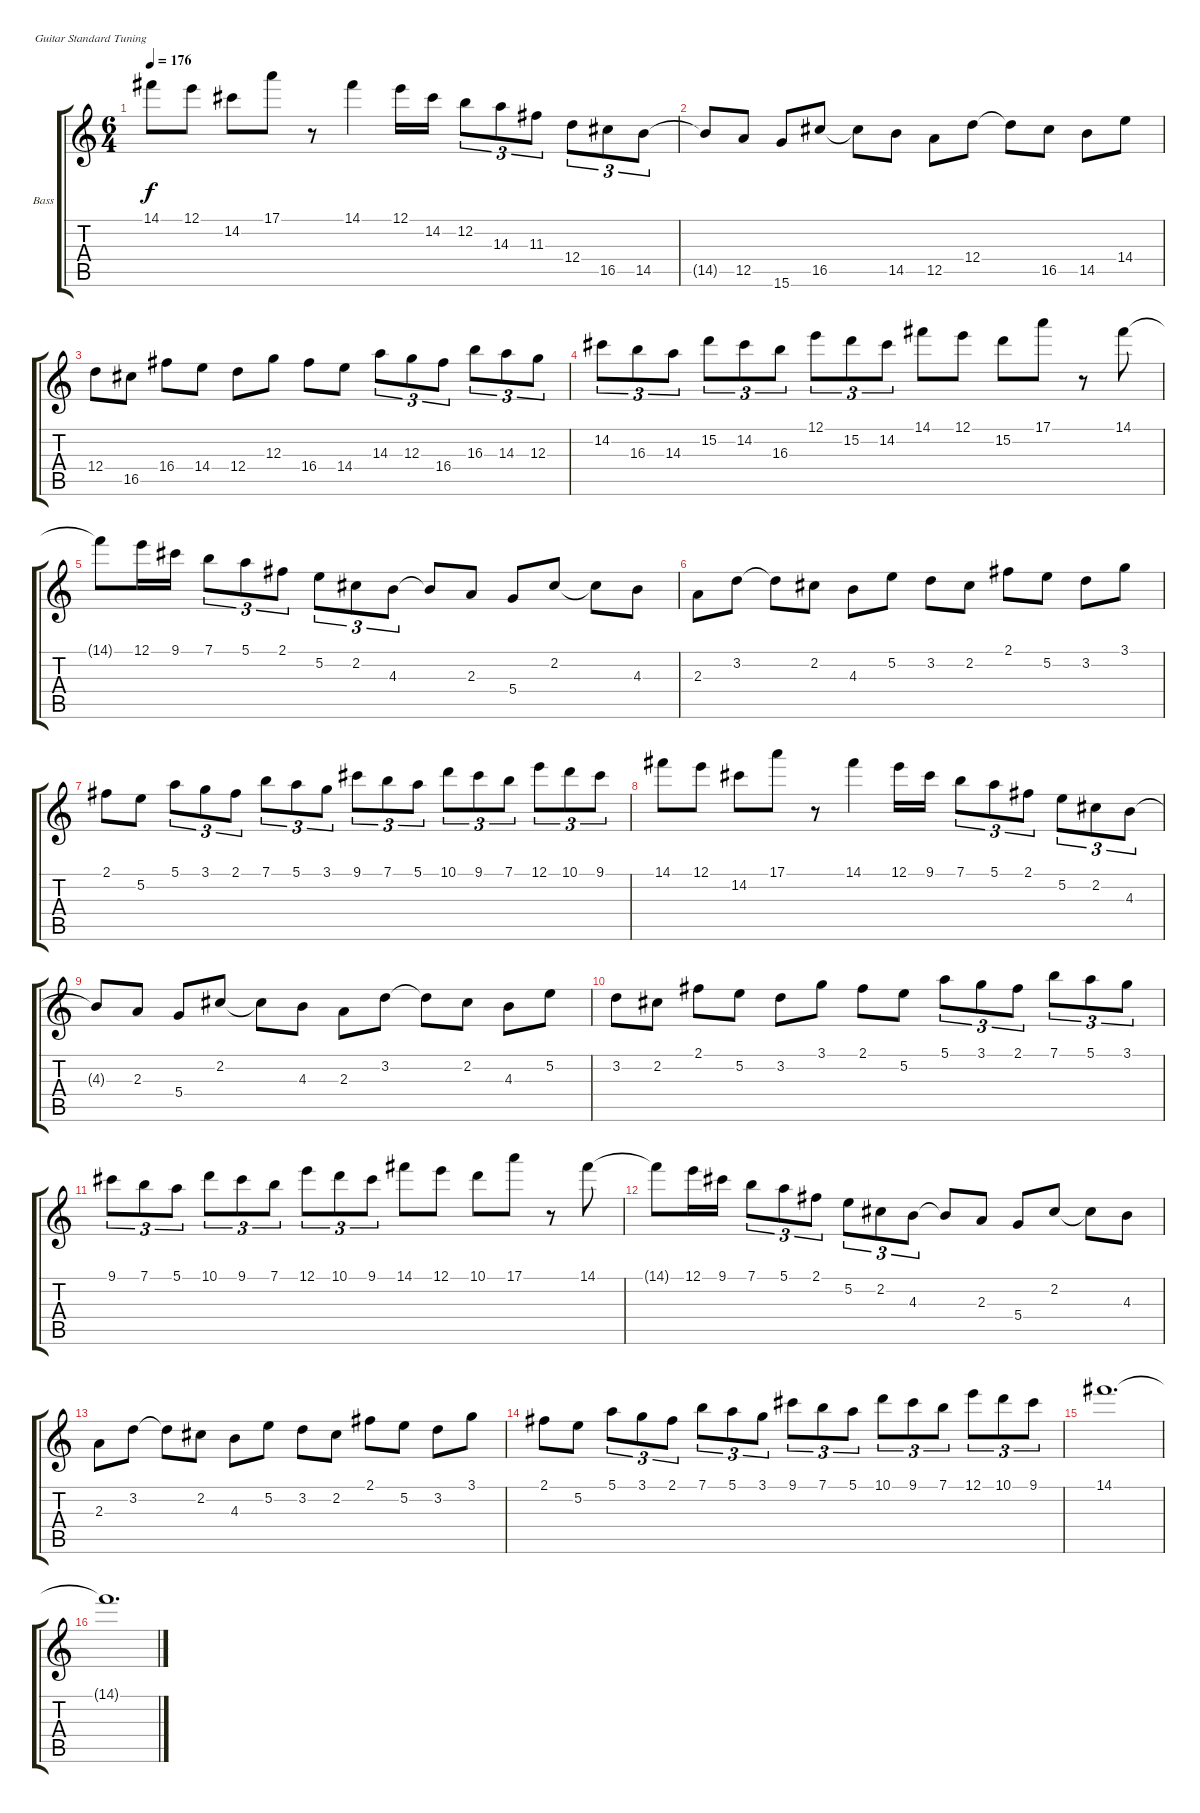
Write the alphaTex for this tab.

\bracketExtendMode groupsimilarinstruments
\firstSystemTrackNameOrientation horizontal
\otherSystemsTrackNameOrientation horizontal
\track ("Bass Precison" "Bass") {instrument violin}
\staff {score tabs}
\tuning (E4 B3 G3 D3 A2 E2)
\displaytranspose 12
\ts (6 4)
\tempo 176
\clef g2
\ks c
14.1.8{dy f} 12.1.8 14.2.8 17.1.8 r.8 14.1.4 12.1.16 14.2.16 12.2.8{tu (3 2)} 14.3.8{tu (3 2)} 11.3.8{tu (3 2)} 12.4.8{tu (3 2)} 16.5.8{tu (3 2)} 14.5.8{tu (3 2)} |
14.5{t}.8 12.5.8 15.6.8 16.5.8 16.5{t}.8 14.5.8 12.5.8 12.4.8 12.4{t}.8 16.5.8 14.5.8 14.4.8 |
12.4.8 16.5.8 16.4.8 14.4.8 12.4.8 12.3.8 16.4.8 14.4.8 14.3.8{tu (3 2)} 12.3.8{tu (3 2)} 16.4.8{tu (3 2)} 16.3.8{tu (3 2)} 14.3.8{tu (3 2)} 12.3.8{tu (3 2)} |
14.2.8{tu (3 2)} 16.3.8{tu (3 2)} 14.3.8{tu (3 2)} 15.2.8{tu (3 2)} 14.2.8{tu (3 2)} 16.3.8{tu (3 2)} 12.1.8{tu (3 2)} 15.2.8{tu (3 2)} 14.2.8{tu (3 2)} 14.1.8 12.1.8 15.2.8 17.1.8 r.8 14.1.8 |
14.1{t}.8 12.1.16 9.1.16 7.1.8{tu (3 2)} 5.1.8{tu (3 2)} 2.1.8{tu (3 2)} 5.2.8{tu (3 2)} 2.2.8{tu (3 2)} 4.3.8{tu (3 2)} 4.3{t}.8 2.3.8 5.4.8 2.2.8 2.2{t}.8 4.3.8 |
2.3.8 3.2.8 3.2{t}.8 2.2.8 4.3.8 5.2.8 3.2.8 2.2.8 2.1.8 5.2.8 3.2.8 3.1.8 |
2.1.8 5.2.8 5.1.8{tu (3 2)} 3.1.8{tu (3 2)} 2.1.8{tu (3 2)} 7.1.8{tu (3 2)} 5.1.8{tu (3 2)} 3.1.8{tu (3 2)} 9.1.8{tu (3 2)} 7.1.8{tu (3 2)} 5.1.8{tu (3 2)} 10.1.8{tu (3 2)} 9.1.8{tu (3 2)} 7.1.8{tu (3 2)} 12.1.8{tu (3 2)} 10.1.8{tu (3 2)} 9.1.8{tu (3 2)} |
14.1.8 12.1.8 14.2.8 17.1.8 r.8 14.1.4 12.1.16 9.1.16 7.1.8{tu (3 2)} 5.1.8{tu (3 2)} 2.1.8{tu (3 2)} 5.2.8{tu (3 2)} 2.2.8{tu (3 2)} 4.3.8{tu (3 2)} |
4.3{t}.8 2.3.8 5.4.8 2.2.8 2.2{t}.8 4.3.8 2.3.8 3.2.8 3.2{t}.8 2.2.8 4.3.8 5.2.8 |
3.2.8 2.2.8 2.1.8 5.2.8 3.2.8 3.1.8 2.1.8 5.2.8 5.1.8{tu (3 2)} 3.1.8{tu (3 2)} 2.1.8{tu (3 2)} 7.1.8{tu (3 2)} 5.1.8{tu (3 2)} 3.1.8{tu (3 2)} |
9.1.8{tu (3 2)} 7.1.8{tu (3 2)} 5.1.8{tu (3 2)} 10.1.8{tu (3 2)} 9.1.8{tu (3 2)} 7.1.8{tu (3 2)} 12.1.8{tu (3 2)} 10.1.8{tu (3 2)} 9.1.8{tu (3 2)} 14.1.8 12.1.8 10.1.8 17.1.8 r.8 14.1.8 |
14.1{t}.8 12.1.16 9.1.16 7.1.8{tu (3 2)} 5.1.8{tu (3 2)} 2.1.8{tu (3 2)} 5.2.8{tu (3 2)} 2.2.8{tu (3 2)} 4.3.8{tu (3 2)} 4.3{t}.8 2.3.8 5.4.8 2.2.8 2.2{t}.8 4.3.8 |
2.3.8 3.2.8 3.2{t}.8 2.2.8 4.3.8 5.2.8 3.2.8 2.2.8 2.1.8 5.2.8 3.2.8 3.1.8 |
2.1.8 5.2.8 5.1.8{tu (3 2)} 3.1.8{tu (3 2)} 2.1.8{tu (3 2)} 7.1.8{tu (3 2)} 5.1.8{tu (3 2)} 3.1.8{tu (3 2)} 9.1.8{tu (3 2)} 7.1.8{tu (3 2)} 5.1.8{tu (3 2)} 10.1.8{tu (3 2)} 9.1.8{tu (3 2)} 7.1.8{tu (3 2)} 12.1.8{tu (3 2)} 10.1.8{tu (3 2)} 9.1.8{tu (3 2)} |
14.1.1{d} |
14.1{t}.1{d}
